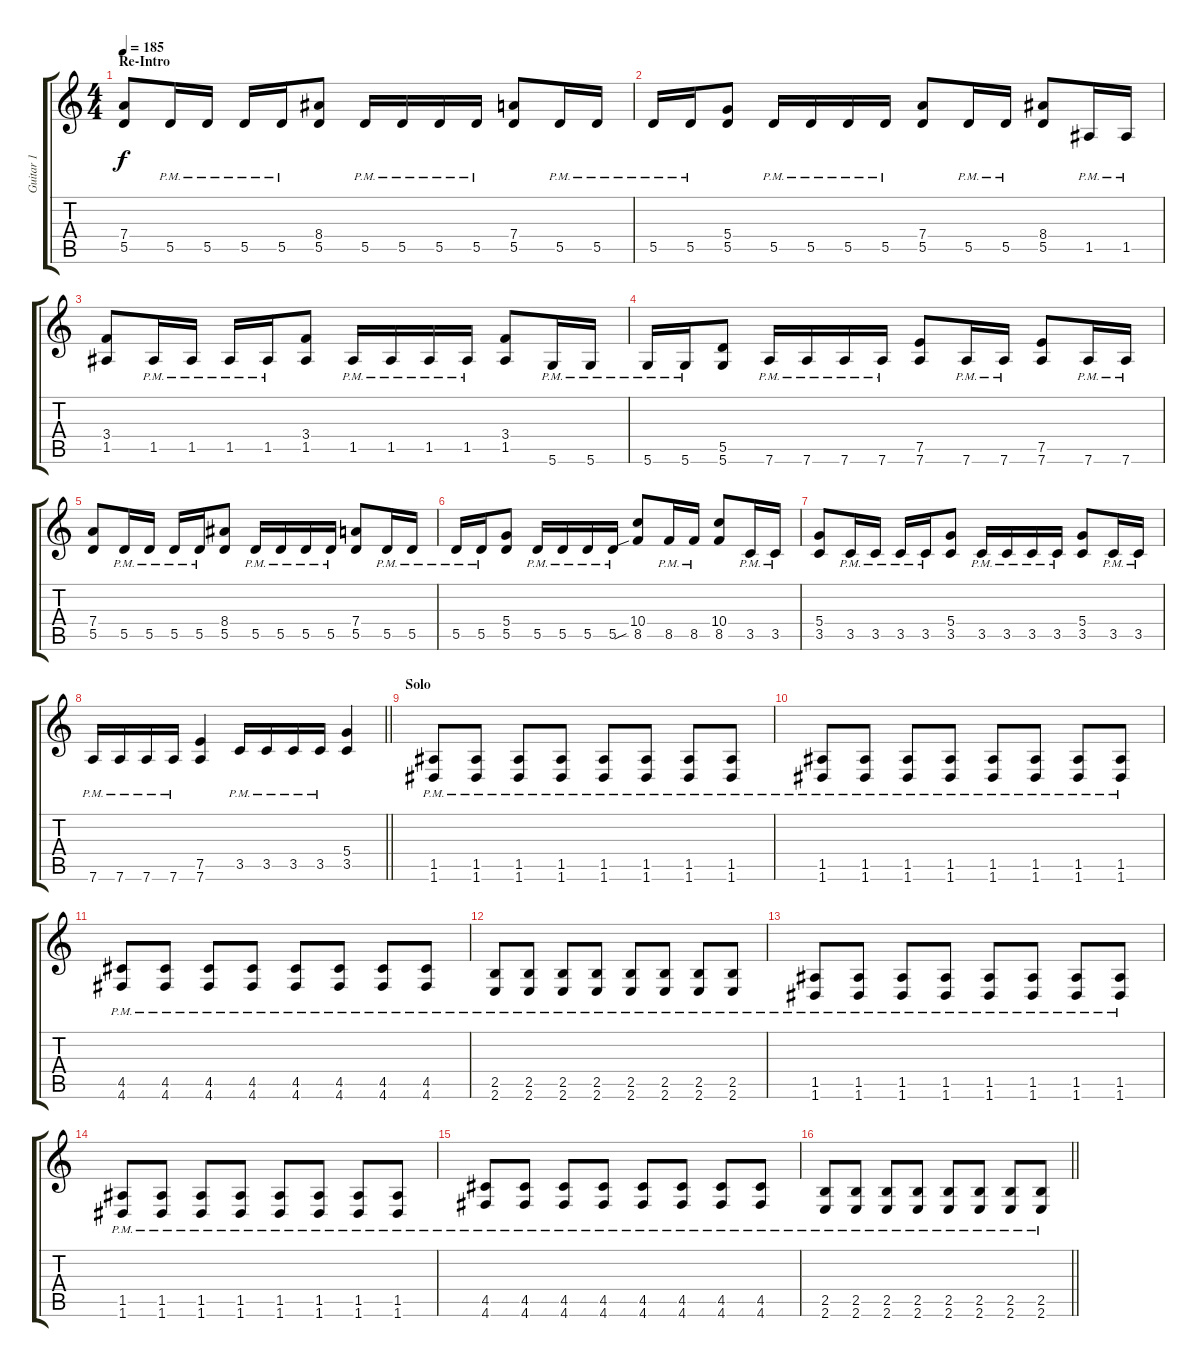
\track ("Guitar 1" "Guitar 1") {instrument overdrivenguitar}
\staff {score tabs}
\tuning (E4 B3 G3 D3 A2 D2) {hide}
\ts (4 4)
\section ("" "Re-Intro")
\tempo 185
\clef g2
\ks c
(7.4 5.5).8{dy f} 5.5{pm}.16 5.5{pm}.16 5.5{pm}.16 5.5{pm}.16 (8.4 5.5).8 5.5{pm}.16 5.5{pm}.16 5.5{pm}.16 5.5{pm}.16 (7.4 5.5).8 5.5{pm}.16 5.5{pm}.16 |
5.5{pm}.16 5.5{pm}.16 (5.4 5.5).8 5.5{pm}.16 5.5{pm}.16 5.5{pm}.16 5.5{pm}.16 (7.4 5.5).8 5.5{pm}.16 5.5{pm}.16 (8.4 5.5).8 1.5{pm}.16 1.5{pm}.16 |
(3.4 1.5).8 1.5{pm}.16 1.5{pm}.16 1.5{pm}.16 1.5{pm}.16 (3.4 1.5).8 1.5{pm}.16 1.5{pm}.16 1.5{pm}.16 1.5{pm}.16 (3.4 1.5).8 5.6{pm}.16 5.6{pm}.16 |
5.6{pm}.16 5.6{pm}.16 (5.5 5.6).8 7.6{pm}.16 7.6{pm}.16 7.6{pm}.16 7.6{pm}.16 (7.5 7.6).8 7.6{pm}.16 7.6{pm}.16 (7.5 7.6).8 7.6{pm}.16 7.6{pm}.16 |
(7.4 5.5).8 5.5{pm}.16 5.5{pm}.16 5.5{pm}.16 5.5{pm}.16 (8.4 5.5).8 5.5{pm}.16 5.5{pm}.16 5.5{pm}.16 5.5{pm}.16 (7.4 5.5).8 5.5{pm}.16 5.5{pm}.16 |
5.5{pm}.16 5.5{pm}.16 (5.4 5.5).8 5.5{pm}.16 5.5{pm}.16 5.5{pm}.16 5.5{pm}.16 (10.4 8.5{sib}).8 8.5{pm}.16 8.5{pm}.16 (10.4 8.5).8 3.5{pm}.16 3.5{pm}.16 |
(5.4 3.5).8 3.5{pm}.16 3.5{pm}.16 3.5{pm}.16 3.5{pm}.16 (5.4 3.5).8 3.5{pm}.16 3.5{pm}.16 3.5{pm}.16 3.5{pm}.16 (5.4 3.5).8 3.5{pm}.16 3.5{pm}.16 |
\barLineRight lightlight
7.6{pm}.16 7.6{pm}.16 7.6{pm}.16 7.6{pm}.16 (7.5 7.6).4 3.5{pm}.16 3.5{pm}.16 3.5{pm}.16 3.5{pm}.16 (5.4 3.5).4 |
\section ("" "Solo")
(1.5{pm} 1.6{pm}).8 (1.5{pm} 1.6{pm}).8 (1.5{pm} 1.6{pm}).8 (1.5{pm} 1.6{pm}).8 (1.5{pm} 1.6{pm}).8 (1.5{pm} 1.6{pm}).8 (1.5{pm} 1.6{pm}).8 (1.5{pm} 1.6{pm}).8 |
(1.5{pm} 1.6{pm}).8 (1.5{pm} 1.6{pm}).8 (1.5{pm} 1.6{pm}).8 (1.5{pm} 1.6{pm}).8 (1.5{pm} 1.6{pm}).8 (1.5{pm} 1.6{pm}).8 (1.5{pm} 1.6{pm}).8 (1.5{pm} 1.6{pm}).8 |
(4.5{pm} 4.6{pm}).8 (4.5{pm} 4.6{pm}).8 (4.5{pm} 4.6{pm}).8 (4.5{pm} 4.6{pm}).8 (4.5{pm} 4.6{pm}).8 (4.5{pm} 4.6{pm}).8 (4.5{pm} 4.6{pm}).8 (4.5{pm} 4.6{pm}).8 |
(2.5{pm} 2.6{pm}).8 (2.5{pm} 2.6{pm}).8 (2.5{pm} 2.6{pm}).8 (2.5{pm} 2.6{pm}).8 (2.5{pm} 2.6{pm}).8 (2.5{pm} 2.6{pm}).8 (2.5{pm} 2.6{pm}).8 (2.5{pm} 2.6{pm}).8 |
(1.5{pm} 1.6{pm}).8 (1.5{pm} 1.6{pm}).8 (1.5{pm} 1.6{pm}).8 (1.5{pm} 1.6{pm}).8 (1.5{pm} 1.6{pm}).8 (1.5{pm} 1.6{pm}).8 (1.5{pm} 1.6{pm}).8 (1.5{pm} 1.6{pm}).8 |
(1.5{pm} 1.6{pm}).8 (1.5{pm} 1.6{pm}).8 (1.5{pm} 1.6{pm}).8 (1.5{pm} 1.6{pm}).8 (1.5{pm} 1.6{pm}).8 (1.5{pm} 1.6{pm}).8 (1.5{pm} 1.6{pm}).8 (1.5{pm} 1.6{pm}).8 |
(4.5{pm} 4.6{pm}).8 (4.5{pm} 4.6{pm}).8 (4.5{pm} 4.6{pm}).8 (4.5{pm} 4.6{pm}).8 (4.5{pm} 4.6{pm}).8 (4.5{pm} 4.6{pm}).8 (4.5{pm} 4.6{pm}).8 (4.5{pm} 4.6{pm}).8 |
\barLineRight lightlight
(2.5{pm} 2.6{pm}).8 (2.5{pm} 2.6{pm}).8 (2.5{pm} 2.6{pm}).8 (2.5{pm} 2.6{pm}).8 (2.5{pm} 2.6{pm}).8 (2.5{pm} 2.6{pm}).8 (2.5{pm} 2.6{pm}).8 (2.5{pm} 2.6{pm}).8
